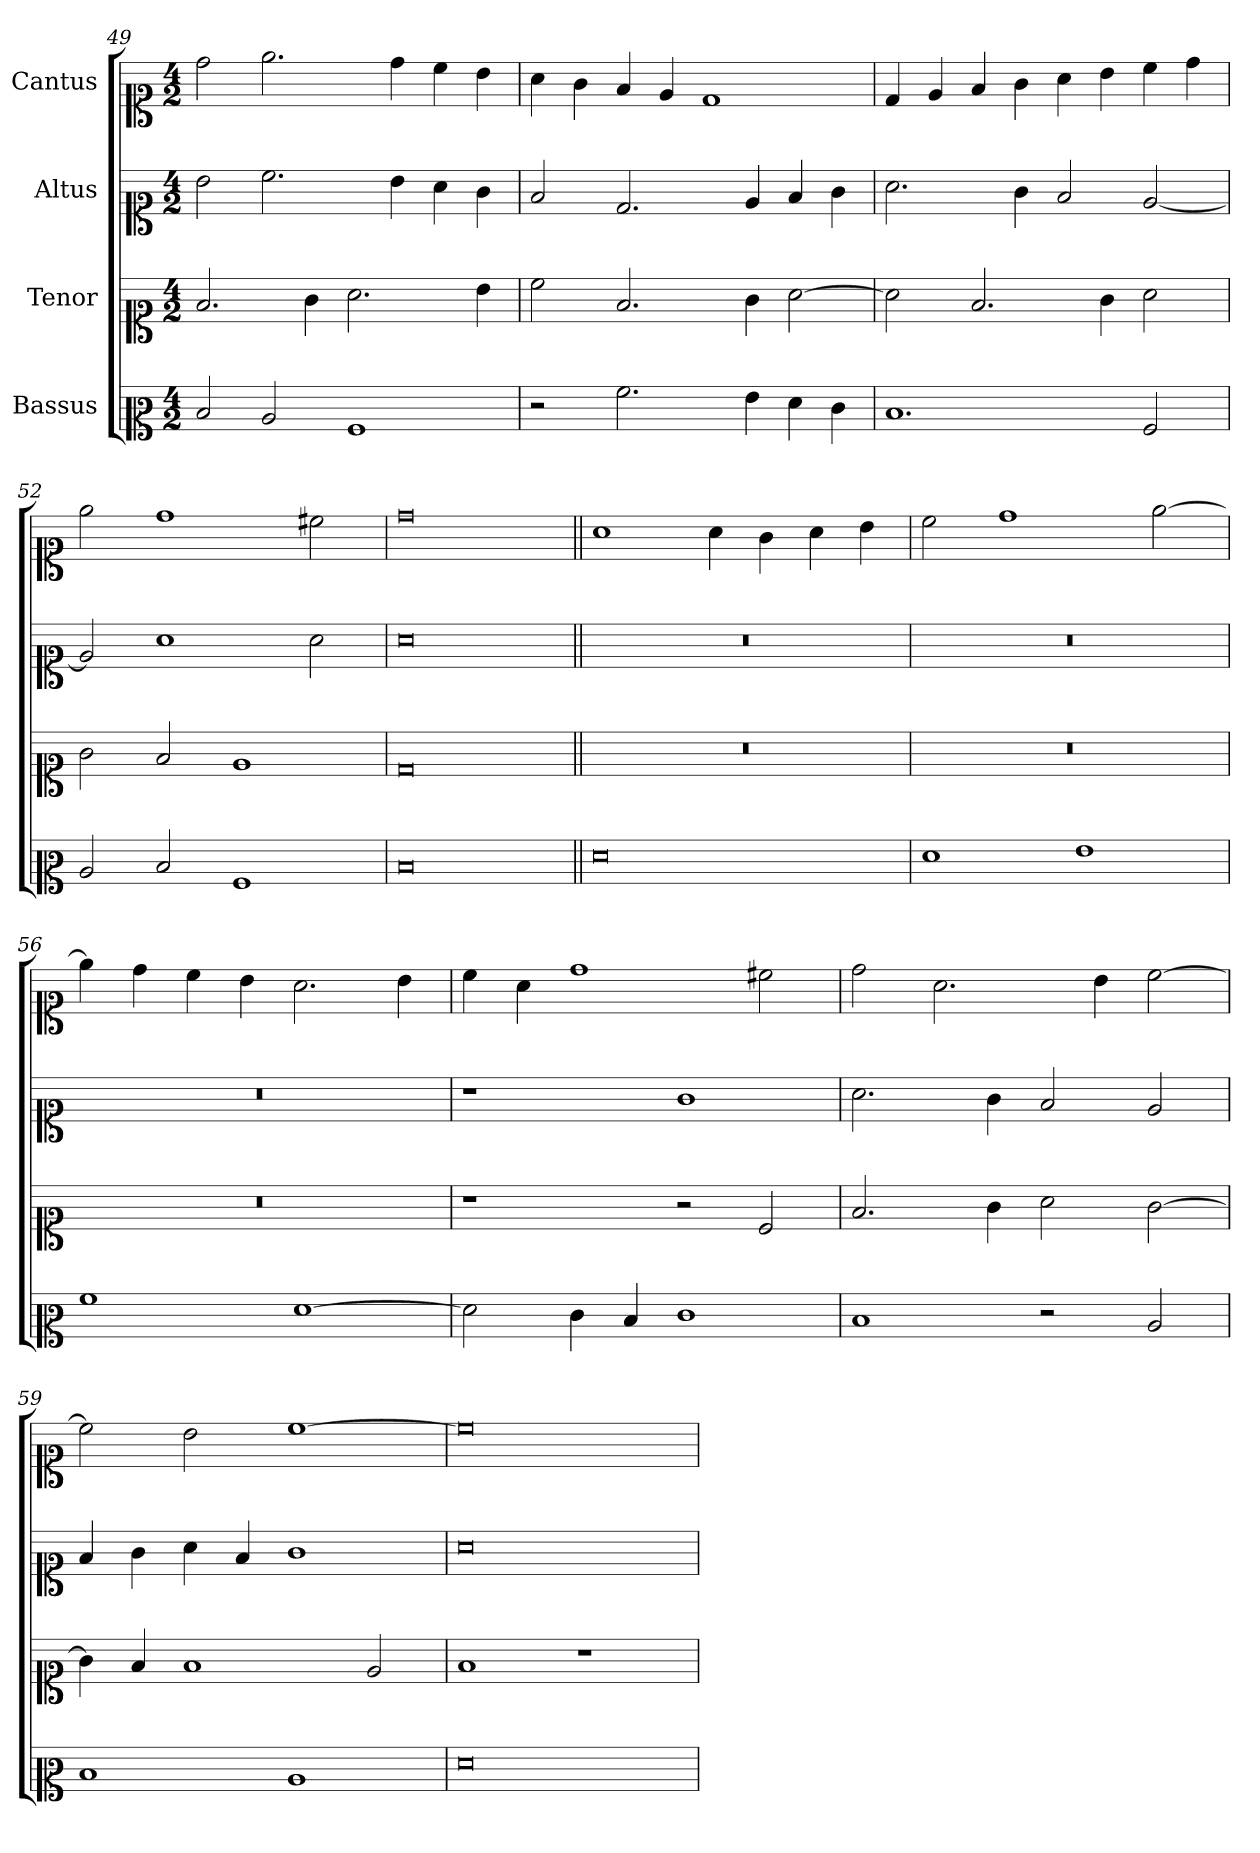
**kern	**kern	**kern	**kern
*part4	*part3	*part2	*part1
*staff4	*staff3	*staff2	*staff1
*I"Bassus	*I"Tenor	*I"Altus	*I"Cantus
*clefC2	*clefC1	*clefC1	*clefC1
*k[]	*k[]	*k[]	*k[]
*M4/2	*M4/2	*M4/2	*M4/2
=49	=49	=49	=49
2d/	2.f/	2b\	2dd\
2c/	.	2.cc\	2.ee\
.	4g\	.	.
1A/	2.a\	.	.
.	.	4b\	4dd\
.	.	4a\	4cc\
.	4b\	4g\	4b\
=50	=50	=50	=50
2r	2cc\	2f/	4a\
.	.	.	4g\
2.a\	2.f/	2.d/	4f/
.	.	.	4e/
.	.	.	1d/
4g\	4g\	4e/	.
4f\	[2a\	4f/	.
4e\	.	4g\	.
=51	=51	=51	=51
1.d/	2a\]	2.a\	4d/
.	.	.	4e/
.	2.f/	.	4f/
.	.	4g\	4g\
.	.	2f/	4a\
.	4g\	.	4b\
2A/	2a\	[2e/	4cc\
.	.	.	4dd\
=52	=52	=52	=52
2c/	2g\	2e/]	2ee\
2d/	2f/	1a\	1dd\
1A/	1e/	.	.
.	.	2a\	2cc#X\
=53	=53	=53	=53
0d/	0d/	0a\	0dd\
=54||	=54||	=54||	=54||
0f\	0r	0r	1a\
.	.	.	4a\
.	.	.	4g\
.	.	.	4a\
.	.	.	4b\
=55	=55	=55	=55
1f\	0r	0r	2cc\
.	.	.	1dd\
1g\	.	.	.
.	.	.	[2ee\
=56	=56	=56	=56
1a\	0r	0r	4ee\]
.	.	.	4dd\
.	.	.	4cc\
.	.	.	4b\
[1f\	.	.	2.a\
.	.	.	4b\
=57	=57	=57	=57
2f\]	1r	1r	4cc\
.	.	.	4a\
4e\	.	.	1dd\
4d/	.	.	.
1e\	2r	1g\	.
.	2c/	.	2cc#X\
=58	=58	=58	=58
1d/	2.f/	2.a\	2dd\
.	.	.	2.a\
.	4g\	4g\	.
2r	2a\	2f/	.
.	.	.	4b\
2c/	[2g\	2e/	[2cc\
=59	=59	=59	=59
1d/	4g\]	4f/	2cc\]
.	4f/	4g\	.
.	1f/	4a\	2b\
.	.	4f/	.
1c/	.	1g\	[1cc\
.	2e/	.	.
=60	=60	=60	=60
0f\	1f/	0a\	0cc\]
.	1r	.	.
=	=	=	=
*-	*-	*-	*-
